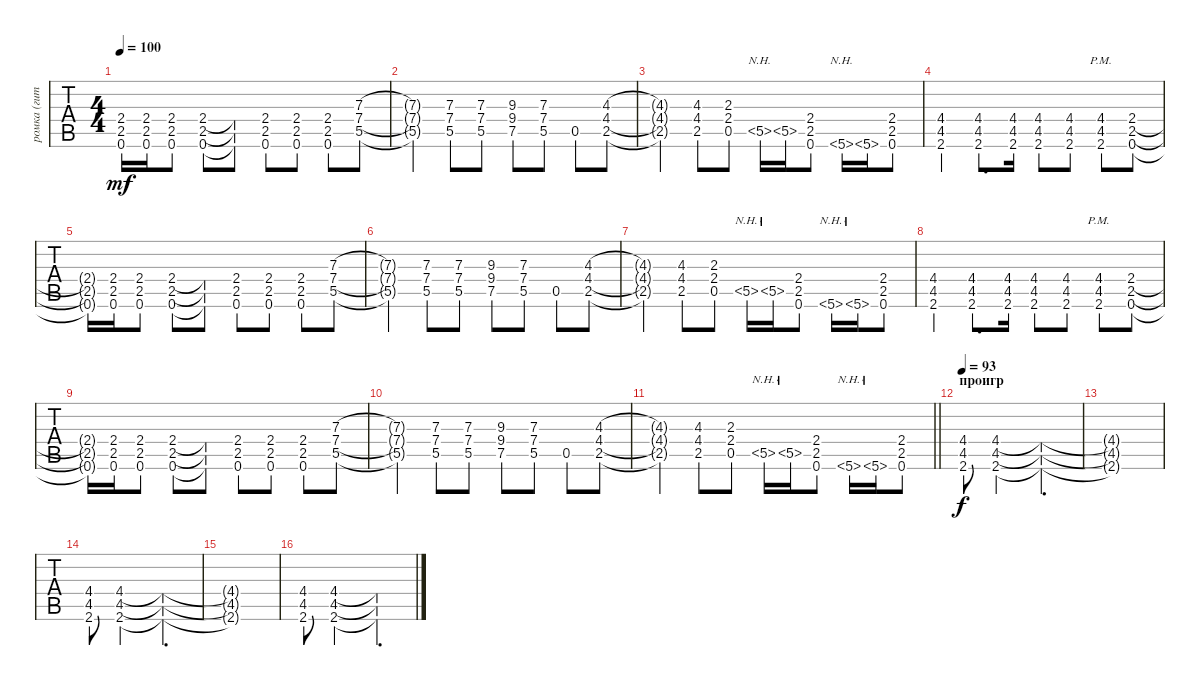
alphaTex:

\track ("ромка (гитара)" "ромка (гит") {instrument distortionguitar}
\staff {tabs}
\tuning (E4 B3 G3 D3 A2 E2) {hide}
\ts (4 4)
\tempo 100
\clef g2
\ks c
(2.4{t} 2.5{t} 0.6{t}).16{dy mf} (2.4 2.5 0.6).16 (2.4 2.5 0.6).8 (2.4 2.5 0.6).8 (2.4{t} 2.5{t} 0.6{t}).8 (2.4 2.5 0.6).8 (2.4 2.5 0.6).8 (2.4 2.5 0.6).8 (7.3 7.4 5.5).8 |
(7.3{t} 7.4{t} 5.5{t}).4 (7.3 7.4 5.5).8 (7.3 7.4 5.5).8 (9.3 9.4 7.5).8 (7.3 7.4 5.5).8 0.5.8 (4.3 4.4 2.5).8 |
(4.3{t} 4.4{t} 2.5{t}).4 (4.3 4.4 2.5).8 (2.3 2.4 0.5).8 5.5{nh}.16 5.5{nh}.16 (2.4 2.5 0.6).8 5.6{nh}.16 5.6{nh}.16 (2.4 2.5 0.6).8 |
(4.4 4.5 2.6).4 (4.4 4.5 2.6).8{d} (4.4 4.5 2.6).16 (4.4 4.5 2.6).8 (4.4 4.5 2.6).8 (4.4{pm} 4.5{pm} 2.6{pm}).8 (2.4 2.5 0.6).8 |
(2.4{t} 2.5{t} 0.6{t}).16 (2.4 2.5 0.6).16 (2.4 2.5 0.6).8 (2.4 2.5 0.6).8 (2.4{t} 2.5{t} 0.6{t}).8 (2.4 2.5 0.6).8 (2.4 2.5 0.6).8 (2.4 2.5 0.6).8 (7.3 7.4 5.5).8 |
(7.3{t} 7.4{t} 5.5{t}).4 (7.3 7.4 5.5).8 (7.3 7.4 5.5).8 (9.3 9.4 7.5).8 (7.3 7.4 5.5).8 0.5.8 (4.3 4.4 2.5).8 |
(4.3{t} 4.4{t} 2.5{t}).4 (4.3 4.4 2.5).8 (2.3 2.4 0.5).8 5.5{nh}.16 5.5{nh}.16 (2.4 2.5 0.6).8 5.6{nh}.16 5.6{nh}.16 (2.4 2.5 0.6).8 |
(4.4 4.5 2.6).4 (4.4 4.5 2.6).8{d} (4.4 4.5 2.6).16 (4.4 4.5 2.6).8 (4.4 4.5 2.6).8 (4.4{pm} 4.5{pm} 2.6{pm}).8 (2.4 2.5 0.6).8 |
(2.4{t} 2.5{t} 0.6{t}).16 (2.4 2.5 0.6).16 (2.4 2.5 0.6).8 (2.4 2.5 0.6).8 (2.4{t} 2.5{t} 0.6{t}).8 (2.4 2.5 0.6).8 (2.4 2.5 0.6).8 (2.4 2.5 0.6).8 (7.3 7.4 5.5).8 |
(7.3{t} 7.4{t} 5.5{t}).4 (7.3 7.4 5.5).8 (7.3 7.4 5.5).8 (9.3 9.4 7.5).8 (7.3 7.4 5.5).8 0.5.8 (4.3 4.4 2.5).8 |
\barLineRight lightlight
(4.3{t} 4.4{t} 2.5{t}).4 (4.3 4.4 2.5).8 (2.3 2.4 0.5).8 5.5{nh}.16 5.5{nh}.16 (2.4 2.5 0.6).8 5.6{nh}.16 5.6{nh}.16 (2.4 2.5 0.6).8 |
\section ("" "проигр")
\tempo 93
(4.4{st} 4.5{st} 2.6{st}).8{dy f} (4.4 4.5 2.6).2 (4.4{t} 4.5{t} 2.6{t}).4{d} |
(4.4{t} 4.5{t} 2.6{t}).1 |
(4.4{st} 4.5{st} 2.6{st}).8 (4.4 4.5 2.6).2 (4.4{t} 4.5{t} 2.6{t}).4{d} |
(4.4{t} 4.5{t} 2.6{t}).1 |
(4.4{st} 4.5{st} 2.6{st}).8 (4.4 4.5 2.6).2 (4.4{t} 4.5{t} 2.6{t}).4{d}
